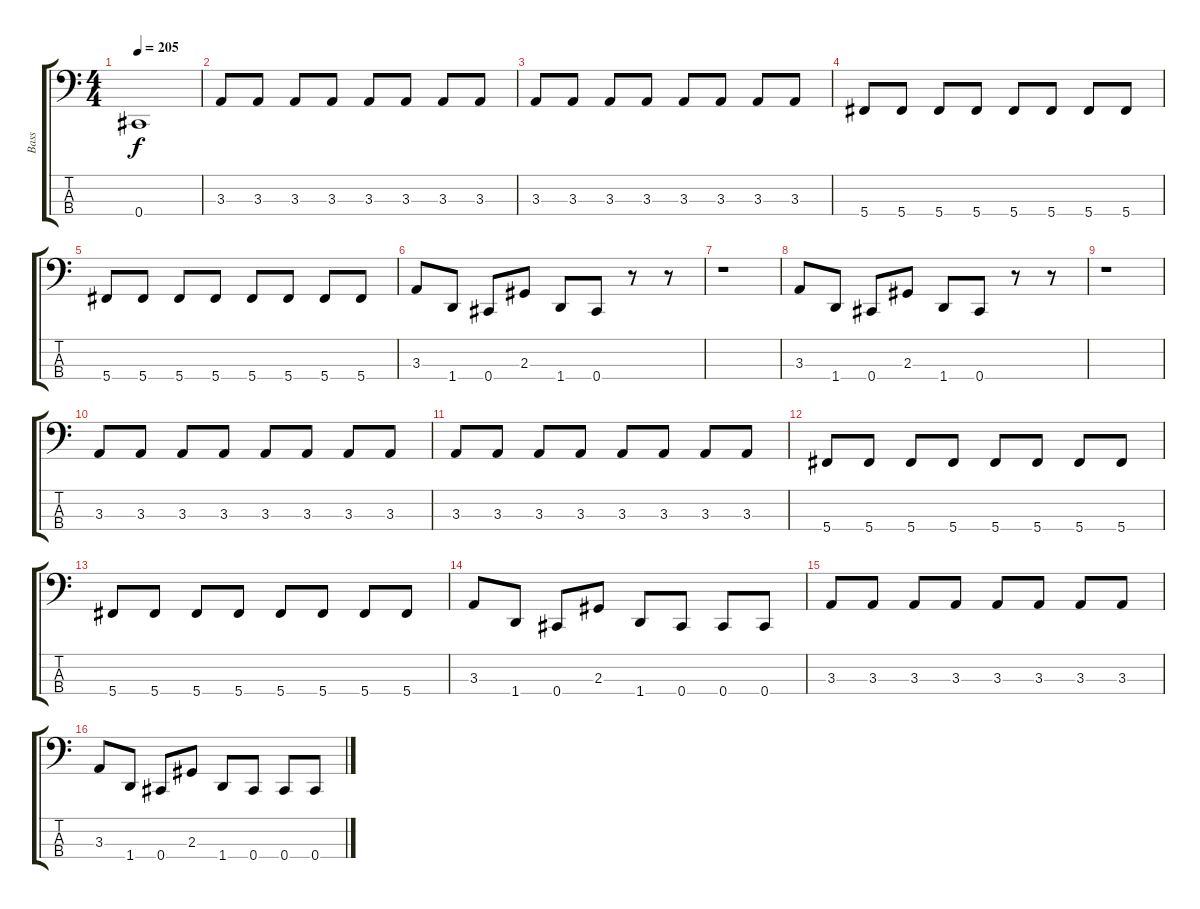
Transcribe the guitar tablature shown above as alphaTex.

\track ("Bass" "Bass") {instrument electricbasspick}
\staff {score tabs}
\tuning (E2 B1 Gb1 Db1) {hide}
\ts (4 4)
\tempo 205
\clef f4
\ks c
0.4.1{dy f} |
3.3.8 3.3.8 3.3.8 3.3.8 3.3.8 3.3.8 3.3.8 3.3.8 |
3.3.8 3.3.8 3.3.8 3.3.8 3.3.8 3.3.8 3.3.8 3.3.8 |
5.4.8 5.4.8 5.4.8 5.4.8 5.4.8 5.4.8 5.4.8 5.4.8 |
5.4.8 5.4.8 5.4.8 5.4.8 5.4.8 5.4.8 5.4.8 5.4.8 |
3.3.8 1.4.8 0.4.8 2.3.8 1.4.8 0.4.8 r.8 r.8 |
r.1 |
3.3.8 1.4.8 0.4.8 2.3.8 1.4.8 0.4.8 r.8 r.8 |
r.1 |
3.3.8 3.3.8 3.3.8 3.3.8 3.3.8 3.3.8 3.3.8 3.3.8 |
3.3.8 3.3.8 3.3.8 3.3.8 3.3.8 3.3.8 3.3.8 3.3.8 |
5.4.8 5.4.8 5.4.8 5.4.8 5.4.8 5.4.8 5.4.8 5.4.8 |
5.4.8 5.4.8 5.4.8 5.4.8 5.4.8 5.4.8 5.4.8 5.4.8 |
3.3.8 1.4.8 0.4.8 2.3.8 1.4.8 0.4.8 0.4.8 0.4.8 |
3.3.8 3.3.8 3.3.8 3.3.8 3.3.8 3.3.8 3.3.8 3.3.8 |
3.3.8 1.4.8 0.4.8 2.3.8 1.4.8 0.4.8 0.4.8 0.4.8
